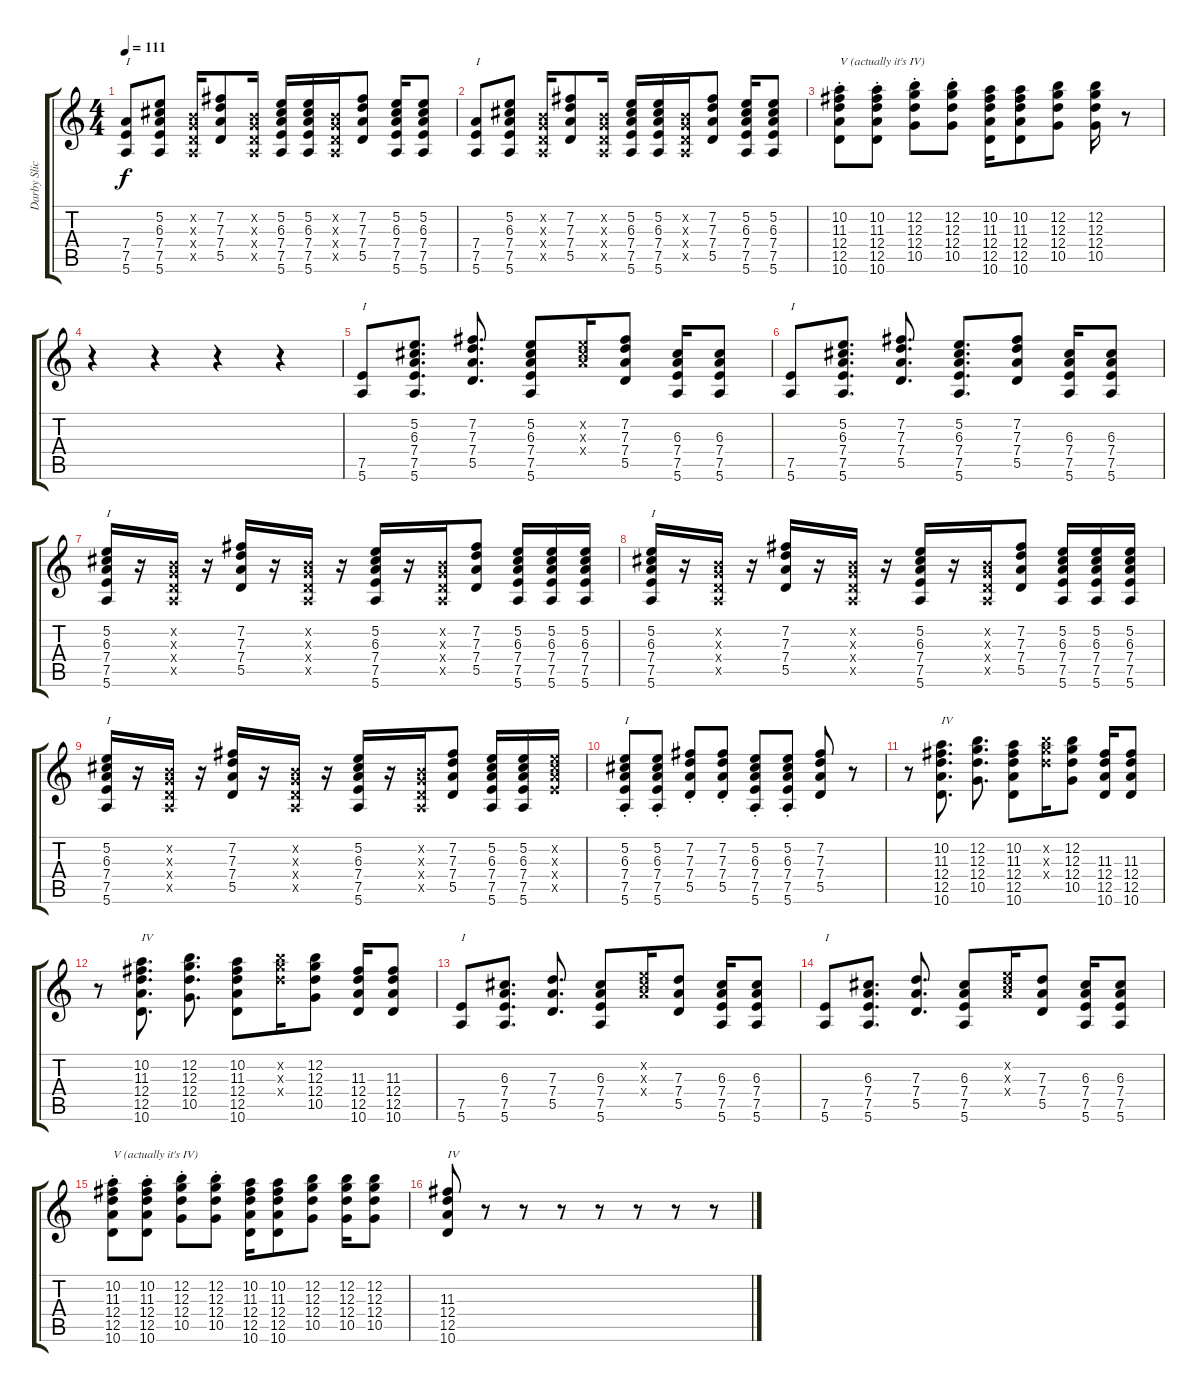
\track ("Darby Slick" "Darby Slic") {instrument electricguitarclean}
\staff {score tabs}
\tuning (E4 B3 G3 D3 A2 E2) {hide}
\ts (4 4)
\tempo 111
\clef g2
\ks c
(7.4 7.5 5.6).8{txt "I" dy f} (5.2 6.3 7.4 7.5 5.6).8 (0.2{x} 0.3{x} 0.4{x} 0.5{x}).16 (7.2 7.3 7.4 5.5).8 (0.2{x} 0.3{x} 0.4{x} 0.5{x}).16 (5.2 6.3 7.4 7.5 5.6).16 (5.2 6.3 7.4 7.5 5.6).16 (0.2{x} 0.3{x} 0.4{x} 0.5{x}).16 (7.2 7.3 7.4 5.5).8 (5.2 6.3 7.4 7.5 5.6).16 (5.2 6.3 7.4 7.5 5.6).8 |
(7.4 7.5 5.6).8{txt "I"} (5.2 6.3 7.4 7.5 5.6).8 (0.2{x} 0.3{x} 0.4{x} 0.5{x}).16 (7.2 7.3 7.4 5.5).8 (0.2{x} 0.3{x} 0.4{x} 0.5{x}).16 (5.2 6.3 7.4 7.5 5.6).16 (5.2 6.3 7.4 7.5 5.6).16 (0.2{x} 0.3{x} 0.4{x} 0.5{x}).16 (7.2 7.3 7.4 5.5).8 (5.2 6.3 7.4 7.5 5.6).16 (5.2 6.3 7.4 7.5 5.6).8 |
(10.2{st} 11.3{st} 12.4{st} 12.5{st} 10.6{st}).8{txt "V (actually it's IV)"} (10.2 11.3{st} 12.4{st} 12.5{st} 10.6{st}).8 (12.2{st} 12.3 12.4 10.5).8 (12.2{st} 12.3 12.4 10.5).8 (10.2 11.3 12.4 12.5 10.6).16 (10.2 11.3 12.4 12.5 10.6).8 (12.2 12.3 12.4 10.5).8 (12.2 12.3 12.4 10.5).16 r.8 |
r.4 r.4 r.4 r.4 |
(7.5 5.6).8{txt "I"} (5.2 6.3 7.4 7.5 5.6).8{d} (7.2 7.3 7.4 5.5).8{d} (5.2 6.3 7.4 7.5 5.6).8 (5.2{x} 6.3{x} 7.4{x}).16 (7.2 7.3 7.4 5.5).8 (6.3 7.4 7.5 5.6).16 (6.3 7.4 7.5 5.6).8 |
(7.5 5.6).8{txt "I"} (5.2 6.3 7.4 7.5 5.6).8{d} (7.2 7.3 7.4 5.5).8{d} (5.2 6.3 7.4 7.5 5.6).8{d} (7.2 7.3 7.4 5.5).8 (6.3 7.4 7.5 5.6).16 (6.3 7.4 7.5 5.6).8 |
(5.2 6.3 7.4 7.5 5.6).16{txt "I"} r.16 (0.2{x} 0.3{x} 0.4{x} 0.5{x}).16 r.16 (7.2 7.3 7.4 5.5).16 r.16 (0.2{x} 0.3{x} 0.4{x} 0.5{x}).16 r.16 (5.2 6.3 7.4 7.5 5.6).16 r.16 (0.2{x} 0.3{x} 0.4{x} 0.5{x}).16 (7.2 7.3 7.4 5.5).8 (5.2 6.3 7.4 7.5 5.6).16 (5.2 6.3 7.4 7.5 5.6).16 (5.2 6.3 7.4 7.5 5.6).16 |
(5.2 6.3 7.4 7.5 5.6).16{txt "I"} r.16 (0.2{x} 0.3{x} 0.4{x} 0.5{x}).16 r.16 (7.2 7.3 7.4 5.5).16 r.16 (0.2{x} 0.3{x} 0.4{x} 0.5{x}).16 r.16 (5.2 6.3 7.4 7.5 5.6).16 r.16 (0.2{x} 0.3{x} 0.4{x} 0.5{x}).16 (7.2 7.3 7.4 5.5).8 (5.2 6.3 7.4 7.5 5.6).16 (5.2 6.3 7.4 7.5 5.6).16 (5.2 6.3 7.4 7.5 5.6).16 |
(5.2 6.3 7.4 7.5 5.6).16{txt "I"} r.16 (0.2{x} 0.3{x} 0.4{x} 0.5{x}).16 r.16 (7.2 7.3 7.4 5.5).16 r.16 (0.2{x} 0.3{x} 0.4{x} 0.5{x}).16 r.16 (5.2 6.3 7.4 7.5 5.6).16 r.16 (0.2{x} 0.3{x} 0.4{x} 0.5{x}).16 (7.2 7.3 7.4 5.5).8 (5.2 6.3 7.4 7.5 5.6).16 (5.2 6.3 7.4 7.5 5.6).16 (5.2{x} 6.3{x} 7.4{x} 7.5{x}).16 |
(5.2{st} 6.3{st} 7.4{st} 7.5{st} 5.6{st}).8{txt "I"} (5.2{st} 6.3{st} 7.4{st} 7.5{st} 5.6{st}).8 (7.2{st} 7.3{st} 7.4{st} 5.5{st}).8 (7.2{st} 7.3{st} 7.4{st} 5.5{st}).8 (5.2{st} 6.3{st} 7.4{st} 7.5{st} 5.6{st}).8 (5.2{st} 6.3{st} 7.4{st} 7.5{st} 5.6{st}).8 (7.2 7.3 7.4 5.5).8 r.8 |
r.8 (10.2 11.3 12.4 12.5 10.6).8{d txt "IV"} (12.2 12.3 12.4 10.5).8{d} (10.2 11.3 12.4 12.5 10.6).8 (12.2{x} 12.3{x} 12.4{x}).16 (12.2 12.3 12.4 10.5).8 (11.3 12.4 12.5 10.6).16 (11.3 12.4 12.5 10.6).8 |
r.8 (10.2 11.3 12.4 12.5 10.6).8{d txt "IV"} (12.2 12.3 12.4 10.5).8{d} (10.2 11.3 12.4 12.5 10.6).8 (12.2{x} 12.3{x} 12.4{x}).16 (12.2 12.3 12.4 10.5).8 (11.3 12.4 12.5 10.6).16 (11.3 12.4 12.5 10.6).8 |
(7.5 5.6).8{txt "I"} (6.3 7.4 7.5 5.6).8{d} (7.3 7.4 5.5).8{d} (6.3 7.4 7.5 5.6).8 (5.2{x} 6.3{x} 7.4{x}).16 (7.3 7.4 5.5).8 (6.3 7.4 7.5 5.6).16 (6.3 7.4 7.5 5.6).8 |
(7.5 5.6).8{txt "I"} (6.3 7.4 7.5 5.6).8{d} (7.3 7.4 5.5).8{d} (6.3 7.4 7.5 5.6).8 (5.2{x} 6.3{x} 7.4{x}).16 (7.3 7.4 5.5).8 (6.3 7.4 7.5 5.6).16 (6.3 7.4 7.5 5.6).8 |
(10.2{st} 11.3{st} 12.4{st} 12.5{st} 10.6{st}).8{txt "V (actually it's IV)"} (10.2 11.3{st} 12.4{st} 12.5{st} 10.6{st}).8 (12.2{st} 12.3 12.4 10.5).8 (12.2{st} 12.3 12.4 10.5).8 (10.2 11.3 12.4 12.5 10.6).16 (10.2 11.3 12.4 12.5 10.6).8 (12.2 12.3 12.4 10.5).8 (12.2 12.3 12.4 10.5).16 (12.2 12.3 12.4 10.5).8 |
(11.3 12.4 12.5 10.6).8{txt "IV"} r.8 r.8 r.8 r.8 r.8 r.8 r.8
